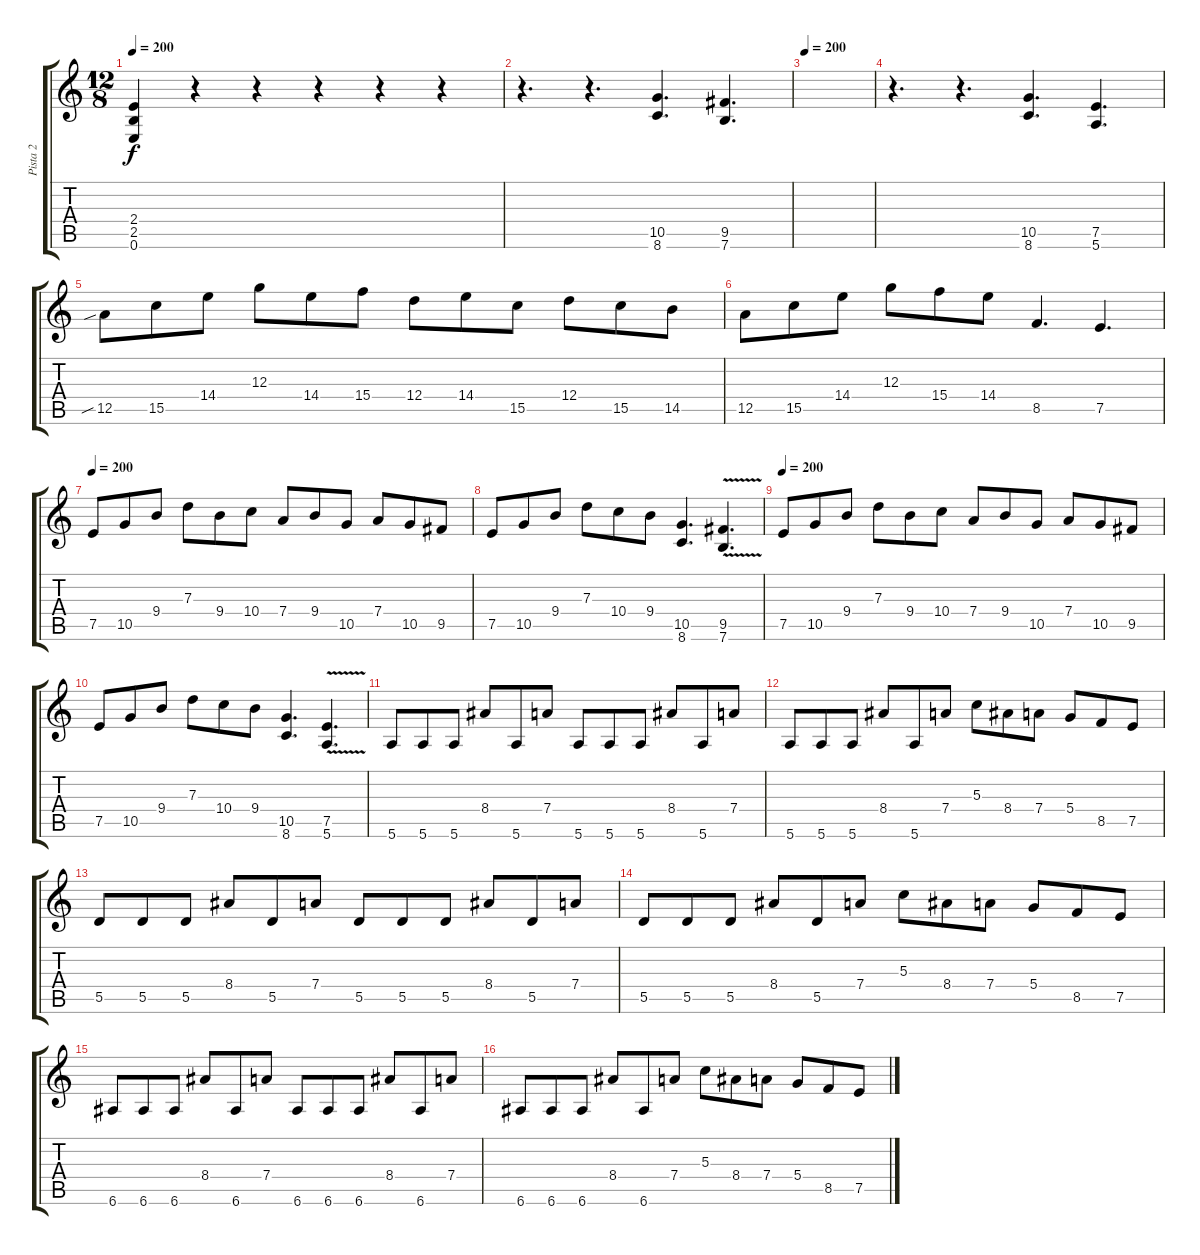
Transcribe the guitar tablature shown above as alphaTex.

\track ("Pista 2" "Pista 2") {instrument overdrivenguitar}
\staff {score tabs}
\tuning (E4 B3 G3 D3 A2 E2) {hide}
\ts (12 8)
\tempo 200
\clef g2
\ks c
(2.4 2.5 0.6).4{dy f} r.4 r.4 r.4 r.4 r.4 |
r.4{d} r.4{d} (10.5 8.6).4{d} (9.5 7.6).4{d} |
\tempo 200
|
r.4{d} r.4{d} (10.5 8.6).4{d} (7.5 5.6).4{d} |
12.5{sib}.8 15.5.8 14.4.8 12.3.8 14.4.8 15.4.8 12.4.8 14.4.8 15.5.8 12.4.8 15.5.8 14.5.8 |
12.5.8 15.5.8 14.4.8 12.3.8 15.4.8 14.4.8 8.5.4{d} 7.5.4{d} |
\tempo 200
7.5.8 10.5.8 9.4.8 7.3.8 9.4.8 10.4.8 7.4.8 9.4.8 10.5.8 7.4.8 10.5.8 9.5.8 |
7.5.8 10.5.8 9.4.8 7.3.8 10.4.8 9.4.8 (10.5 8.6).4{d} (9.5 7.6{v}).4{d} |
\tempo 200
7.5.8 10.5.8 9.4.8 7.3.8 9.4.8 10.4.8 7.4.8 9.4.8 10.5.8 7.4.8 10.5.8 9.5.8 |
7.5.8 10.5.8 9.4.8 7.3.8 10.4.8 9.4.8 (10.5 8.6).4{d} (7.5 5.6{v}).4{d} |
5.6.8 5.6.8 5.6.8 8.4.8 5.6.8 7.4.8 5.6.8 5.6.8 5.6.8 8.4.8 5.6.8 7.4.8 |
5.6.8 5.6.8 5.6.8 8.4.8 5.6.8 7.4.8 5.3.8 8.4.8 7.4.8 5.4.8 8.5.8 7.5.8 |
5.5.8 5.5.8 5.5.8 8.4.8 5.5.8 7.4.8 5.5.8 5.5.8 5.5.8 8.4.8 5.5.8 7.4.8 |
5.5.8 5.5.8 5.5.8 8.4.8 5.5.8 7.4.8 5.3.8 8.4.8 7.4.8 5.4.8 8.5.8 7.5.8 |
6.6.8 6.6.8 6.6.8 8.4.8 6.6.8 7.4.8 6.6.8 6.6.8 6.6.8 8.4.8 6.6.8 7.4.8 |
6.6.8 6.6.8 6.6.8 8.4.8 6.6.8 7.4.8 5.3.8 8.4.8 7.4.8 5.4.8 8.5.8 7.5.8
